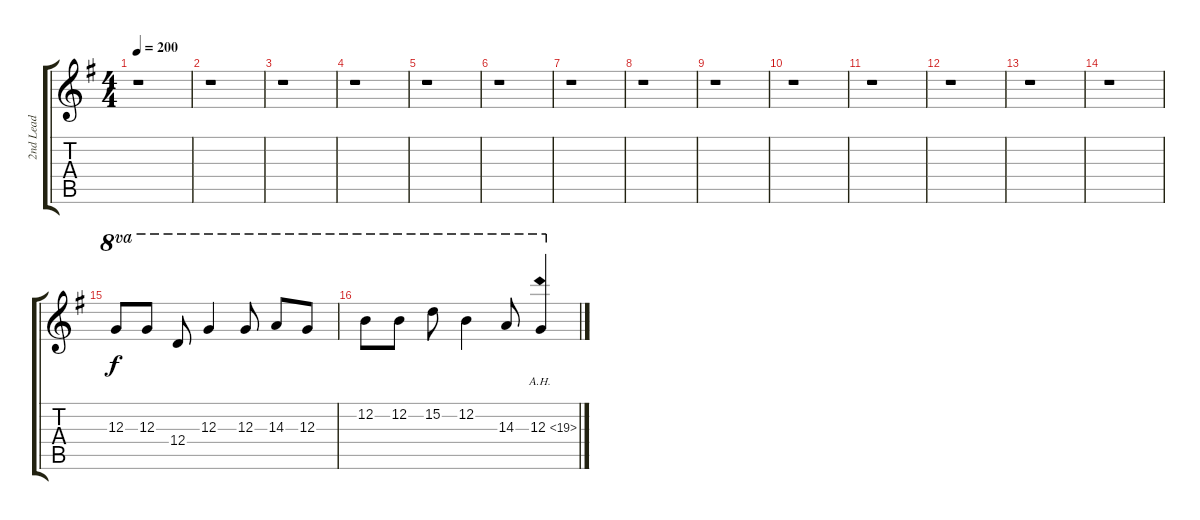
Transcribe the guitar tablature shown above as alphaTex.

\track ("2nd Lead" "2nd Lead") {instrument distortionguitar}
\staff {score tabs}
\tuning (E4 B3 G3 D3 A2 E2) {hide}
\ts (4 4)
\tempo 200
\clef g2
\ks g
r.1{dy f} |
r.1 |
r.1 |
r.1 |
r.1 |
r.1 |
r.1 |
r.1 |
r.1 |
r.1 |
r.1 |
r.1 |
r.1 |
r.1 |
12.3.8{ot 8va} 12.3.8{ot 8va} 12.4.8{ot 8va} 12.3.4{ot 8va} 12.3.8{ot 8va} 14.3.8{ot 8va} 12.3.8{ot 8va} |
12.2.8{ot 8va} 12.2.8{ot 8va} 15.2.8{ot 8va} 12.2.4{ot 8va} 14.3.8{ot 8va} 12.3{ah 7}.4{ot 8va}
